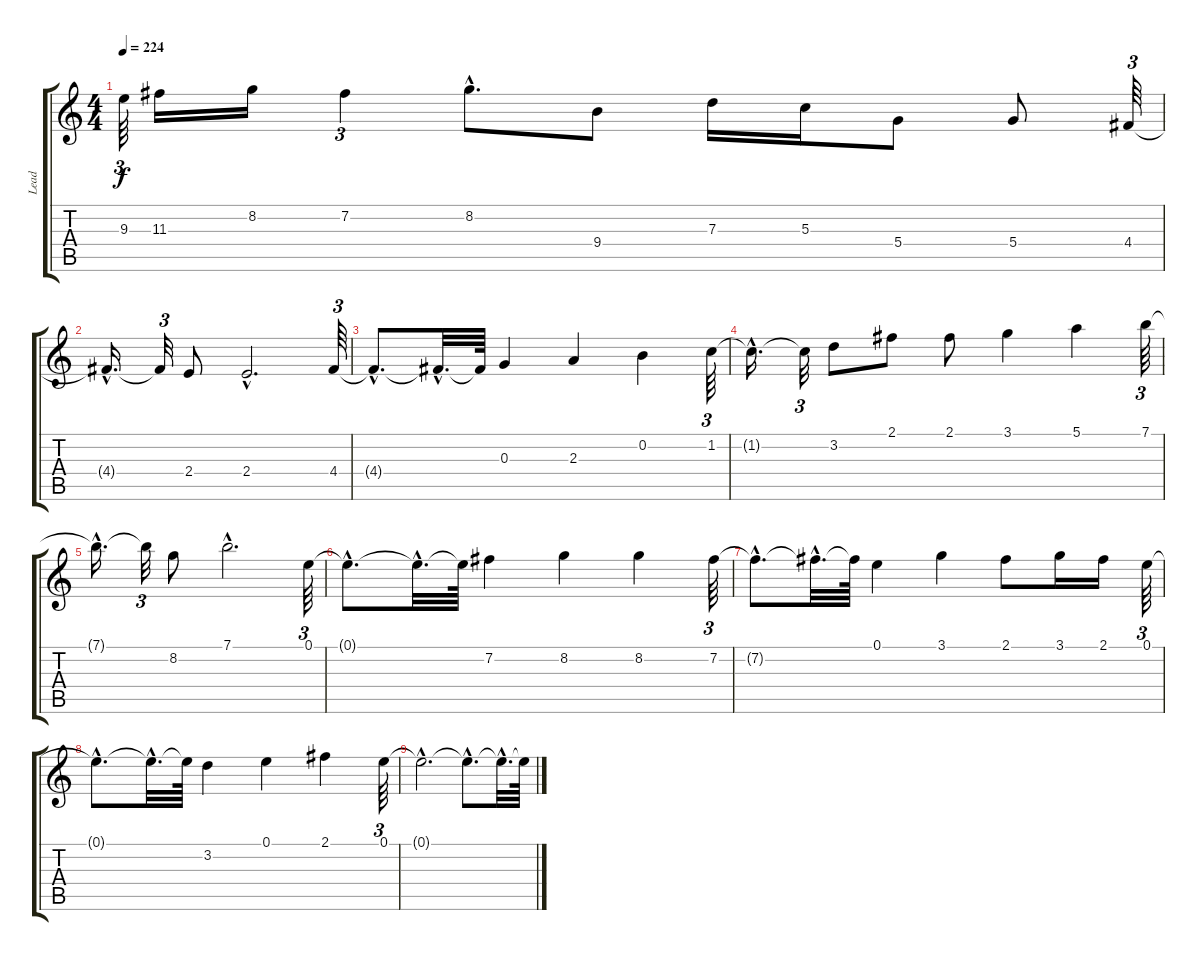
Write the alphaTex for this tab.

\track ("Lead" "Lead") {instrument distortionguitar}
\staff {score tabs}
\tuning (E4 B3 G3 D3 A2 E2) {hide}
\ts (4 4)
\tempo 224
\clef g2
\ks c
9.3{t}.64{tu (3 2) dy f} 11.3.16 8.2.16 7.2.4{tu (3 2)} 8.2{hac}.8{d} 9.4.8 7.3.16 5.3.16 5.4.8 5.4.8 4.4.64{tu (3 2)} |
4.4{hac t}.16{d} 4.4{t}.32{tu (3 2)} 2.4.8 2.4{hac}.2{d} 4.4.64{tu (3 2)} |
4.4{hac t}.8{d} 4.4{hac t}.32{d} 4.4{t}.64 0.3.4 2.3.4 0.2.4 1.2.64{tu (3 2)} |
1.2{hac t}.16{d} 1.2{t}.32{tu (3 2)} 3.2.8 2.1.8 2.1.8 3.1.4 5.1.4 7.1.64{tu (3 2)} |
7.1{hac t}.16{d} 7.1{t}.32{tu (3 2)} 8.2.8 7.1{hac}.2{d} 0.1.64{tu (3 2)} |
0.1{hac t}.8{d} 0.1{hac t}.32{d} 0.1{t}.64 7.2.4 8.2.4 8.2.4 7.2.64{tu (3 2)} |
7.2{hac t}.8{d} 7.2{hac t}.32{d} 7.2{t}.64 0.1.4 3.1.4 2.1.8 3.1.16 2.1.16 0.1.64{tu (3 2)} |
0.1{hac t}.8{d} 0.1{hac t}.32{d} 0.1{t}.64 3.2.4 0.1.4 2.1.4 0.1.64{tu (3 2)} |
0.1{hac t}.2{d} 0.1{hac t}.8{d} 0.1{hac t}.32{d} 0.1{t}.64
